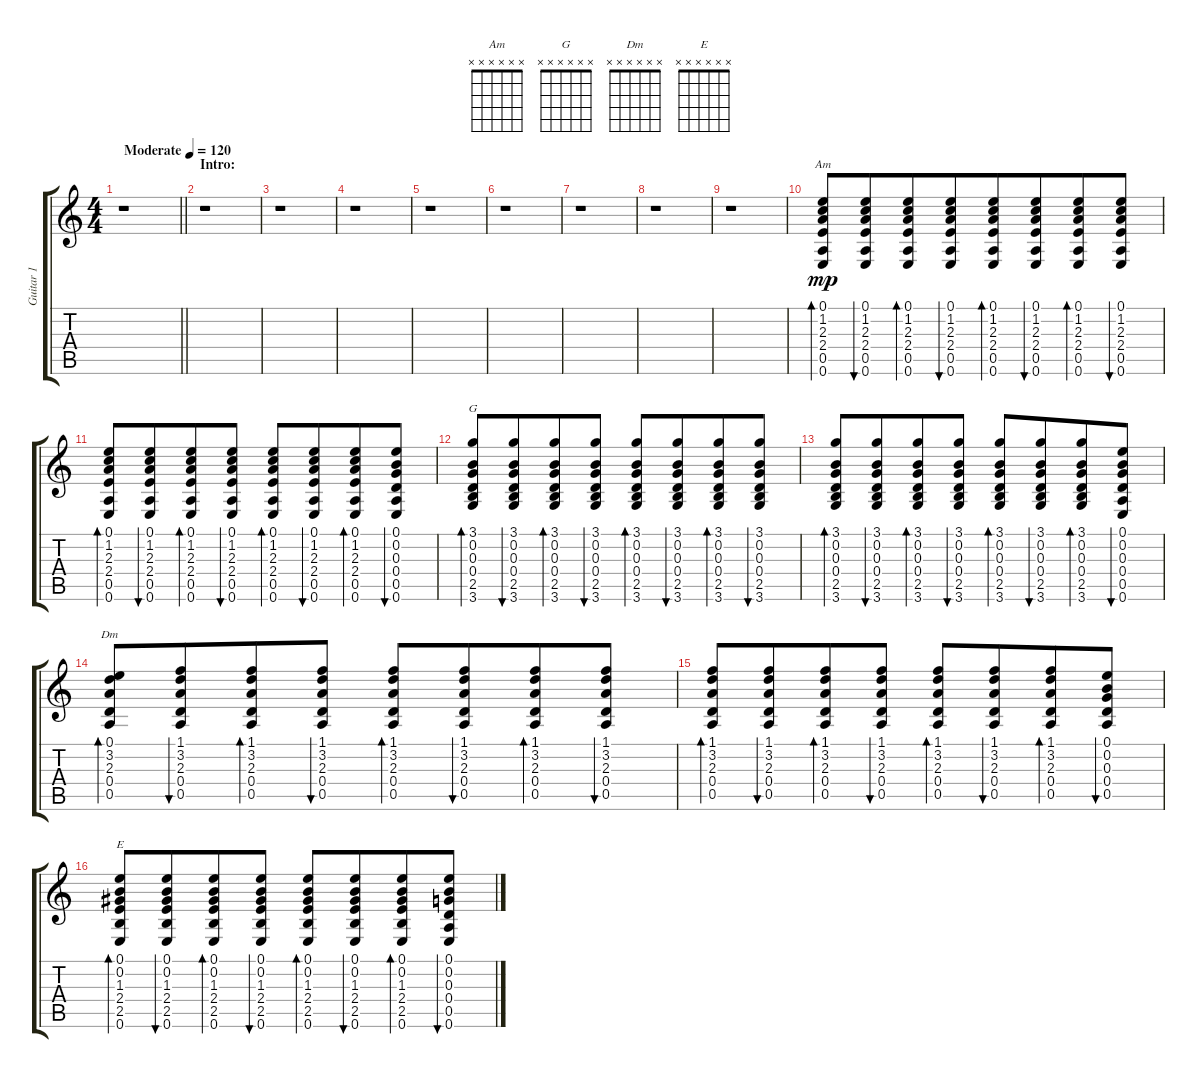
\track ("Guitar 1" "Guitar 1") {instrument electricguitarclean}
\staff {score tabs}
\tuning (E4 B3 G3 D3 A2 E2) {hide}
\chord ("Am" x x x x x x)
\chord ("G" x x x x x x)
\chord ("Dm" x x x x x x)
\chord ("E" x x x x x x)
\ts (4 4)
\tempo (120 "Moderate")
\clef g2
\barLineRight lightlight
\ks c
r.1{dy mp instrument electricguitarclean} |
\section ("" "Intro:")
r.1 |
r.1 |
r.1 |
r.1 |
r.1 |
r.1 |
r.1 |
r.1 |
(0.1 1.2 2.3 2.4 0.5 0.6).8{bd 30 ch "Am"} (0.1 1.2 2.3 2.4 0.5 0.6).8{bu 30 beam merge} (0.1 1.2 2.3 2.4 0.5 0.6).8{bd 30} (0.1 1.2 2.3 2.4 0.5 0.6).8{bu 30 beam merge} (0.1 1.2 2.3 2.4 0.5 0.6).8{bd 30} (0.1 1.2 2.3 2.4 0.5 0.6).8{bu 30 beam merge} (0.1 1.2 2.3 2.4 0.5 0.6).8{bd 30} (0.1 1.2 2.3 2.4 0.5 0.6).8{bu 30} |
(0.1 1.2 2.3 2.4 0.5 0.6).8{bd 30} (0.1 1.2 2.3 2.4 0.5 0.6).8{bu 30 beam merge} (0.1 1.2 2.3 2.4 0.5 0.6).8{bd 30} (0.1 1.2 2.3 2.4 0.5 0.6).8{bu 30} (0.1 1.2 2.3 2.4 0.5 0.6).8{bd 30} (0.1 1.2 2.3 2.4 0.5 0.6).8{bu 30 beam merge} (0.1 1.2 2.3 2.4 0.5 0.6).8{bd 30} (0.1 0.2 0.3 0.4 0.5 0.6).8{bu 30} |
(3.1 0.2 0.3 0.4 2.5 3.6).8{bd 30 ch "G"} (3.1 0.2 0.3 0.4 2.5 3.6).8{bu 30 beam merge} (3.1 0.2 0.3 0.4 2.5 3.6).8{bd 30} (3.1 0.2 0.3 0.4 2.5 3.6).8{bu 30} (3.1 0.2 0.3 0.4 2.5 3.6).8{bd 30} (3.1 0.2 0.3 0.4 2.5 3.6).8{bu 30 beam merge} (3.1 0.2 0.3 0.4 2.5 3.6).8{bd 30} (3.1 0.2 0.3 0.4 2.5 3.6).8{bu 30} |
(3.1 0.2 0.3 0.4 2.5 3.6).8{bd 30} (3.1 0.2 0.3 0.4 2.5 3.6).8{bu 30 beam merge} (3.1 0.2 0.3 0.4 2.5 3.6).8{bd 30} (3.1 0.2 0.3 0.4 2.5 3.6).8{bu 30} (3.1 0.2 0.3 0.4 2.5 3.6).8{bd 30} (3.1 0.2 0.3 0.4 2.5 3.6).8{bu 30 beam merge} (3.1 0.2 0.3 0.4 2.5 3.6).8{bd 30} (0.1 0.2 0.3 0.4 0.5 0.6).8{bu 30} |
(0.1 3.2 2.3 0.4 0.5).8{bd 30 ch "Dm"} (1.1 3.2 2.3 0.4 0.5).8{bu 30 beam merge} (1.1 3.2 2.3 0.4 0.5).8{bd 30} (1.1 3.2 2.3 0.4 0.5).8{bu 30} (1.1 3.2 2.3 0.4 0.5).8{bd 30} (1.1 3.2 2.3 0.4 0.5).8{bu 30 beam merge} (1.1 3.2 2.3 0.4 0.5).8{bd 30} (1.1 3.2 2.3 0.4 0.5).8{bu 30} |
(1.1 3.2 2.3 0.4 0.5).8{bd 30} (1.1 3.2 2.3 0.4 0.5).8{bu 30 beam merge} (1.1 3.2 2.3 0.4 0.5).8{bd 30} (1.1 3.2 2.3 0.4 0.5).8{bu 30} (1.1 3.2 2.3 0.4 0.5).8{bd 30} (1.1 3.2 2.3 0.4 0.5).8{bu 30 beam merge} (1.1 3.2 2.3 0.4 0.5).8{bd 30} (0.1 0.2 0.3 0.4 0.5).8{bu 30} |
(0.1 0.2 1.3 2.4 2.5 0.6).8{bd 30 ch "E"} (0.1 0.2 1.3 2.4 2.5 0.6).8{bu 30 beam merge} (0.1 0.2 1.3 2.4 2.5 0.6).8{bd 30} (0.1 0.2 1.3 2.4 2.5 0.6).8{bu 30} (0.1 0.2 1.3 2.4 2.5 0.6).8{bd 30} (0.1 0.2 1.3 2.4 2.5 0.6).8{bu 30 beam merge} (0.1 0.2 1.3 2.4 2.5 0.6).8{bd 30} (0.1 0.2 0.3 0.4 0.5 0.6).8{bu 30}
